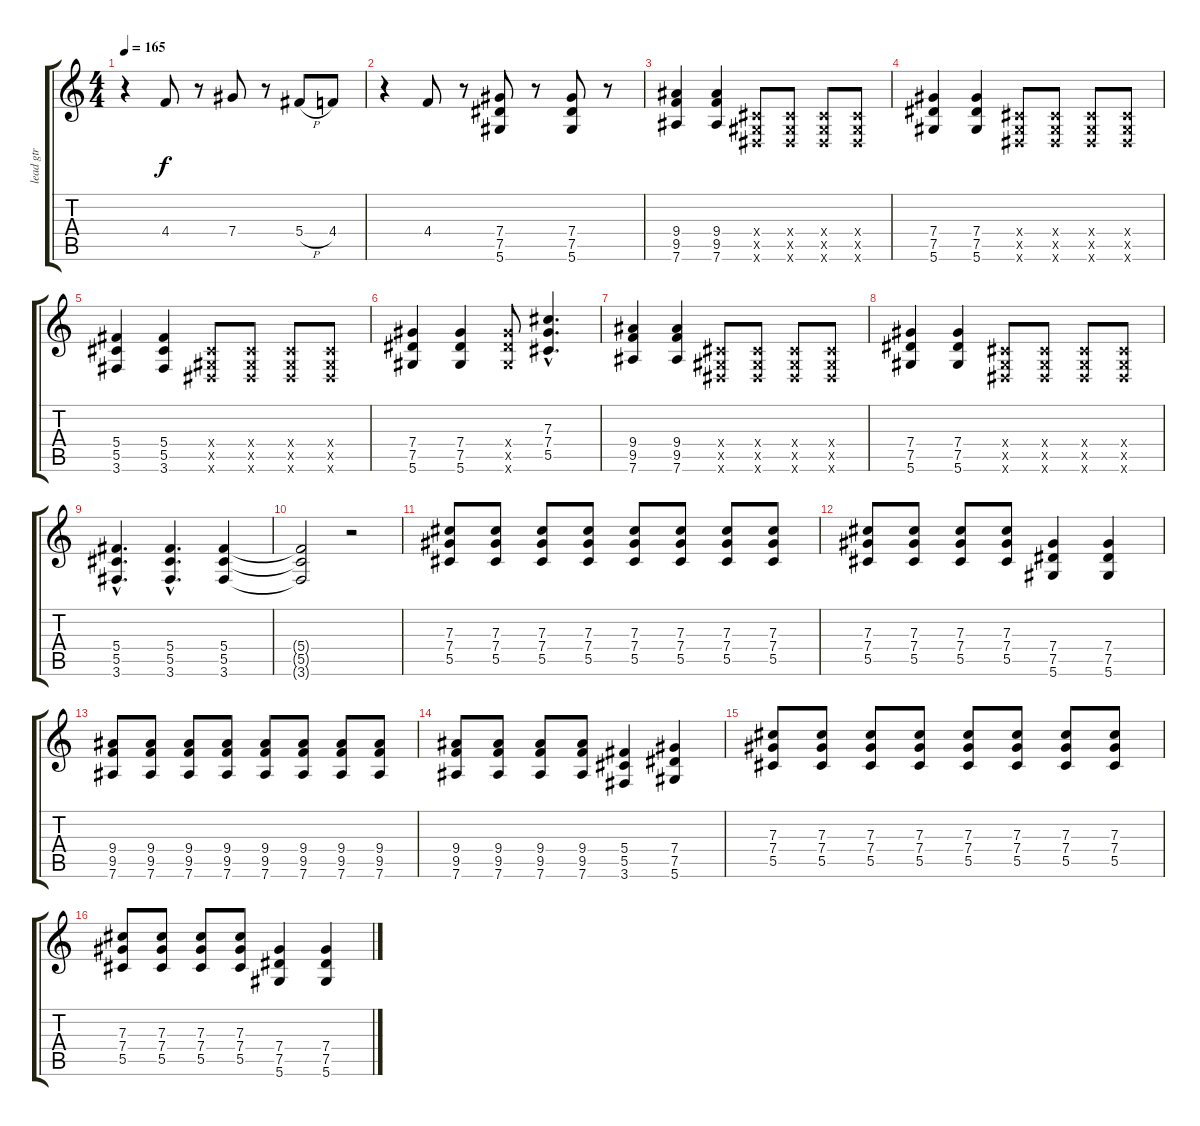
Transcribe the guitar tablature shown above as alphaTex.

\track ("lead gtr" "lead gtr") {instrument distortionguitar}
\staff {score tabs}
\tuning (Eb4 Bb3 Gb3 Db3 Ab2 Eb2) {hide}
\ts (4 4)
\tempo 165
\clef g2
\ks c
r.4{dy f} 4.4.8 r.8 7.4.8 r.8 5.4{h}.8 4.4.8 |
r.4 4.4.8 r.8 (7.4 7.5 5.6).8 r.8 (7.4 7.5 5.6).8 r.8 |
(9.4 9.5 7.6).4 (9.4 9.5 7.6).4 (0.4{x} 0.5{x} 0.6{x}).8 (0.4{x} 0.5{x} 0.6{x}).8 (0.4{x} 0.5{x} 0.6{x}).8 (0.4{x} 0.5{x} 0.6{x}).8 |
(7.4 7.5 5.6).4 (7.4 7.5 5.6).4 (0.4{x} 0.5{x} 0.6{x}).8 (0.4{x} 0.5{x} 0.6{x}).8 (0.4{x} 0.5{x} 0.6{x}).8 (0.4{x} 0.5{x} 0.6{x}).8 |
(5.4 5.5 3.6).4 (5.4 5.5 3.6).4 (0.4{x} 0.5{x} 0.6{x}).8 (0.4{x} 0.5{x} 0.6{x}).8 (0.4{x} 0.5{x} 0.6{x}).8 (0.4{x} 0.5{x} 0.6{x}).8 |
(7.4 7.5 5.6).4 (7.4 7.5 5.6).4 (7.4{x} 7.5{x} 5.6{x}).8 (7.3{hac} 7.4{hac} 5.5{hac}).4{d} |
(9.4 9.5 7.6).4 (9.4 9.5 7.6).4 (0.4{x} 0.5{x} 0.6{x}).8 (0.4{x} 0.5{x} 0.6{x}).8 (0.4{x} 0.5{x} 0.6{x}).8 (0.4{x} 0.5{x} 0.6{x}).8 |
(7.4 7.5 5.6).4 (7.4 7.5 5.6).4 (0.4{x} 0.5{x} 0.6{x}).8 (0.4{x} 0.5{x} 0.6{x}).8 (0.4{x} 0.5{x} 0.6{x}).8 (0.4{x} 0.5{x} 0.6{x}).8 |
(5.4{hac} 5.5{hac} 3.6{hac}).4{d} (5.4{hac} 5.5{hac} 3.6{hac}).4{d} (5.4 5.5 3.6).4 |
(5.4{t} 5.5{t} 3.6{t}).2 r.2 |
(7.3 7.4 5.5).8 (7.3 7.4 5.5).8 (7.3 7.4 5.5).8 (7.3 7.4 5.5).8 (7.3 7.4 5.5).8 (7.3 7.4 5.5).8 (7.3 7.4 5.5).8 (7.3 7.4 5.5).8 |
(7.3 7.4 5.5).8 (7.3 7.4 5.5).8 (7.3 7.4 5.5).8 (7.3 7.4 5.5).8 (7.4 7.5 5.6).4 (7.4 7.5 5.6).4 |
(9.4 9.5 7.6).8 (9.4 9.5 7.6).8 (9.4 9.5 7.6).8 (9.4 9.5 7.6).8 (9.4 9.5 7.6).8 (9.4 9.5 7.6).8 (9.4 9.5 7.6).8 (9.4 9.5 7.6).8 |
(9.4 9.5 7.6).8 (9.4 9.5 7.6).8 (9.4 9.5 7.6).8 (9.4 9.5 7.6).8 (5.4 5.5 3.6).4 (7.4 7.5 5.6).4 |
(7.3 7.4 5.5).8 (7.3 7.4 5.5).8 (7.3 7.4 5.5).8 (7.3 7.4 5.5).8 (7.3 7.4 5.5).8 (7.3 7.4 5.5).8 (7.3 7.4 5.5).8 (7.3 7.4 5.5).8 |
(7.3 7.4 5.5).8 (7.3 7.4 5.5).8 (7.3 7.4 5.5).8 (7.3 7.4 5.5).8 (7.4 7.5 5.6).4 (7.4 7.5 5.6).4
